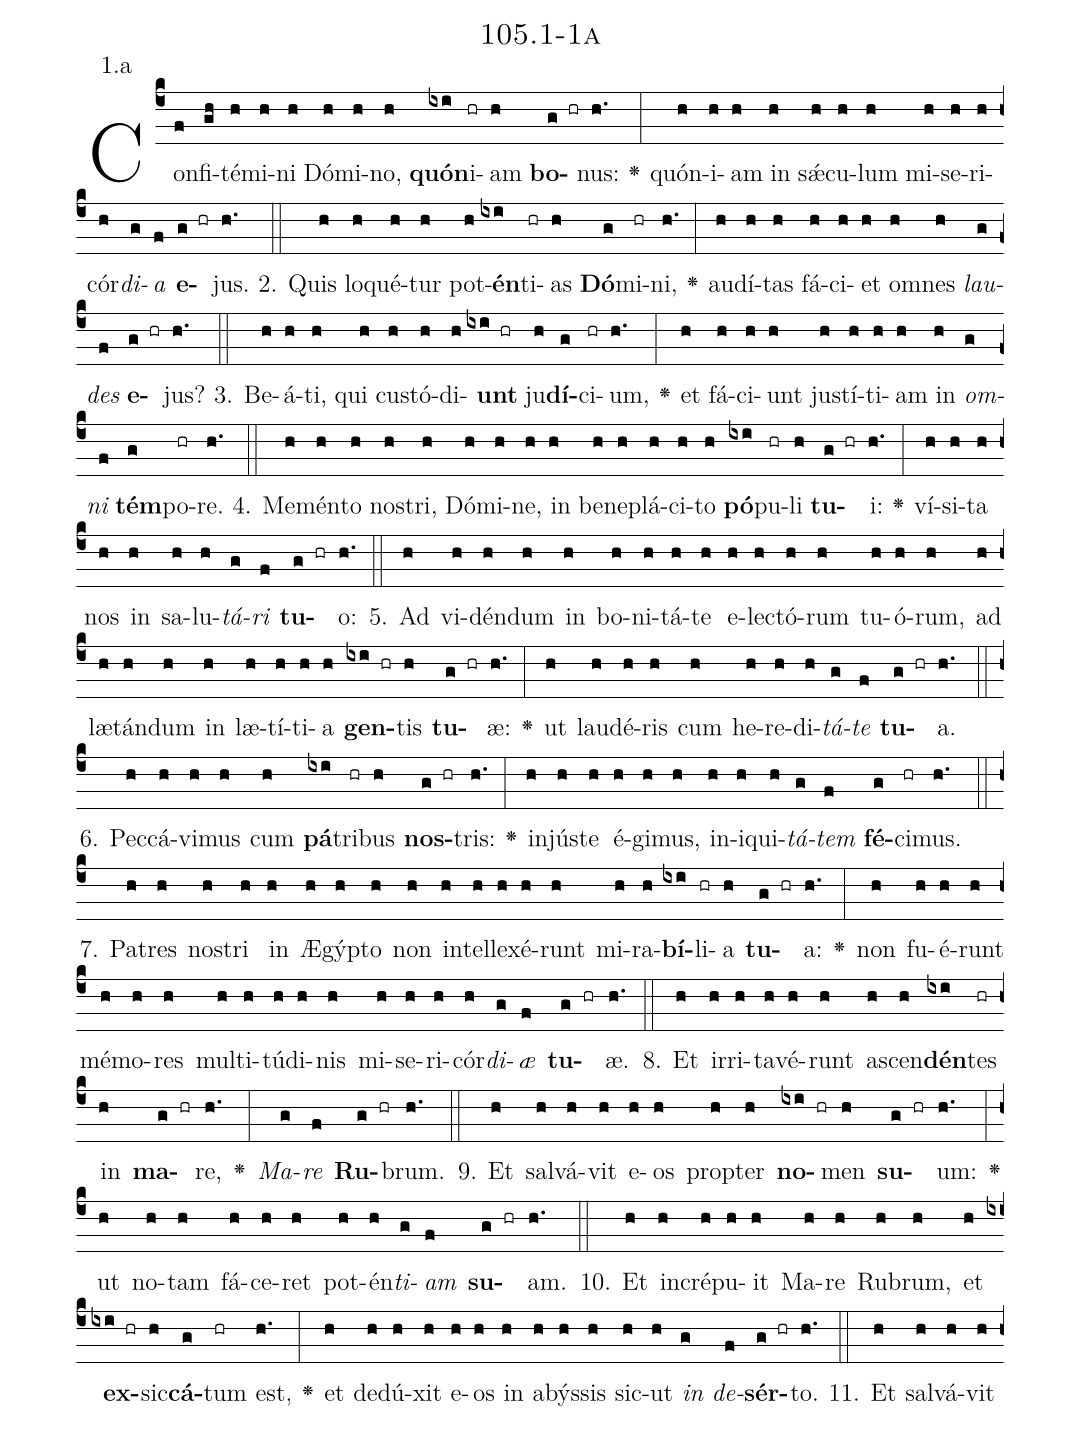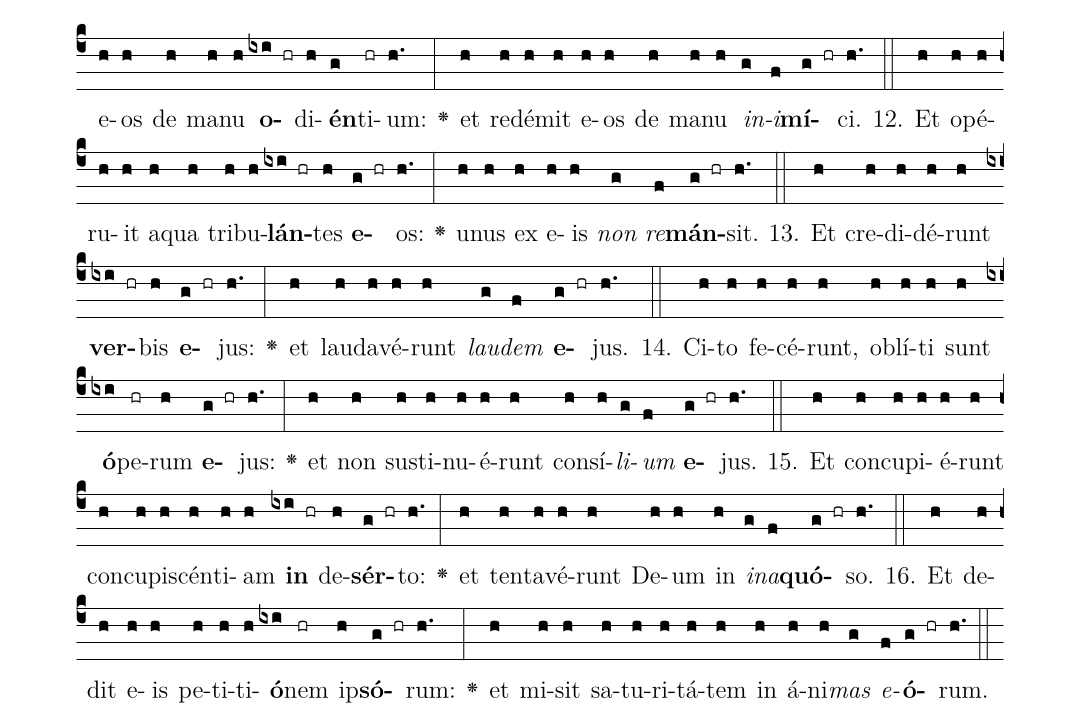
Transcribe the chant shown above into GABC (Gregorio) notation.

name: 105.1-1a;
annotation: 1.a;
%%
(c4)Con(f)fi(gh)té(h)mi(h)ni(h) Dó(h)mi(h)no,(h) <b>quón</b>(ixi)i(hr)am(h) <b>bo</b>(g hr)nus:(h.) <v>\greheightstar</v>(:) quón(h)i(h)am(h) in(h) sǽ(h)cu(h)lum(h) mi(h)se(h)ri(h)cór(h)<i>di</i>(g)<i>a</i>(f) <b>e</b>(g hr)jus.(h.) (::)
2. Quis(h) lo(h)qué(h)tur(h) pot(h)<b>én</b>(ixi)ti(hr)as(h) <b>Dó</b>(g)mi(hr)ni,(h.) <v>\greheightstar</v>(:) au(h)dí(h)tas(h) fá(h)ci(h)et(h) om(h)nes(h) <i>lau</i>(g)<i>des</i>(f) <b>e</b>(g hr)jus?(h.) (::)
3. Be(h)á(h)ti,(h) qui(h) cus(h)tó(h)di(h)<b>unt</b>(ixi hr) ju(h)<b>dí</b>(g)ci(hr)um,(h.) <v>\greheightstar</v>(:) et(h) fá(h)ci(h)unt(h) jus(h)tí(h)ti(h)am(h) in(h) <i>om</i>(g)<i>ni</i>(f) <b>tém</b>(g)po(hr)re.(h.) (::)
4. Me(h)mén(h)to(h) nos(h)tri,(h) Dó(h)mi(h)ne,(h) in(h) be(h)ne(h)plá(h)ci(h)to(h) <b>pó</b>(ixi)pu(hr)li(h) <b>tu</b>(g hr)i:(h.) <v>\greheightstar</v>(:) ví(h)si(h)ta(h) nos(h) in(h) sa(h)lu(h)<i>tá</i>(g)<i>ri</i>(f) <b>tu</b>(g hr)o:(h.) (::)
5. Ad(h) vi(h)dén(h)dum(h) in(h) bo(h)ni(h)tá(h)te(h) e(h)lec(h)tó(h)rum(h) tu(h)ó(h)rum,(h) ad(h) læ(h)tán(h)dum(h) in(h) læ(h)tí(h)ti(h)a(h) <b>gen</b>(ixi hr)tis(h) <b>tu</b>(g hr)æ:(h.) <v>\greheightstar</v>(:) ut(h) lau(h)dé(h)ris(h) cum(h) he(h)re(h)di(h)<i>tá</i>(g)<i>te</i>(f) <b>tu</b>(g hr)a.(h.) (::)
6. Pec(h)cá(h)vi(h)mus(h) cum(h) <b>pá</b>(ixi)tri(hr)bus(h) <b>nos</b>(g hr)tris:(h.) <v>\greheightstar</v>(:) in(h)jús(h)te(h) é(h)gi(h)mus,(h) in(h)i(h)qui(h)<i>tá</i>(g)<i>tem</i>(f) <b>fé</b>(g)ci(hr)mus.(h.) (::)
7. Pa(h)tres(h) nos(h)tri(h) in(h) Æ(h)gýp(h)to(h) non(h) in(h)tel(h)le(h)xé(h)runt(h) mi(h)ra(h)<b>bí</b>(ixi)li(hr)a(h) <b>tu</b>(g hr)a:(h.) <v>\greheightstar</v>(:) non(h) fu(h)é(h)runt(h) mé(h)mo(h)res(h) mul(h)ti(h)tú(h)di(h)nis(h) mi(h)se(h)ri(h)cór(h)<i>di</i>(g)<i>æ</i>(f) <b>tu</b>(g hr)æ.(h.) (::)
8. Et(h) ir(h)ri(h)ta(h)vé(h)runt(h) a(h)scen(h)<b>dén</b>(ixi)tes(hr) in(h) <b>ma</b>(g hr)re,(h.) <v>\greheightstar</v>(:) <i>Ma</i>(g)<i>re</i>(f) <b>Ru</b>(g hr)brum.(h.) (::)
9. Et(h) sal(h)vá(h)vit(h) e(h)os(h) prop(h)ter(h) <b>no</b>(ixi hr)men(h) <b>su</b>(g hr)um:(h.) <v>\greheightstar</v>(:) ut(h) no(h)tam(h) fá(h)ce(h)ret(h) pot(h)én(h)<i>ti</i>(g)<i>am</i>(f) <b>su</b>(g hr)am.(h.) (::)
10. Et(h) in(h)cré(h)pu(h)it(h) Ma(h)re(h) Ru(h)brum,(h) et(h) <b>ex</b>(ixi hr)sic(h)<b>cá</b>(g)tum(hr) est,(h.) <v>\greheightstar</v>(:) et(h) de(h)dú(h)xit(h) e(h)os(h) in(h) a(h)býs(h)sis(h) sic(h)ut(h) <i>in</i>(g) <i>de</i>(f)<b>sér</b>(g hr)to.(h.) (::)
11. Et(h) sal(h)vá(h)vit(h) e(h)os(h) de(h) ma(h)nu(h) <b>o</b>(ixi hr)di(h)<b>én</b>(g)ti(hr)um:(h.) <v>\greheightstar</v>(:) et(h) red(h)é(h)mit(h) e(h)os(h) de(h) ma(h)nu(h) <i>in</i>(g)<i>i</i>(f)<b>mí</b>(g hr)ci.(h.) (::)
12. Et(h) o(h)pé(h)ru(h)it(h) a(h)qua(h) tri(h)bu(h)<b>lán</b>(ixi hr)tes(h) <b>e</b>(g hr)os:(h.) <v>\greheightstar</v>(:) u(h)nus(h) ex(h) e(h)is(h) <i>non</i>(g) <i>re</i>(f)<b>mán</b>(g hr)sit.(h.) (::)
13. Et(h) cre(h)di(h)dé(h)runt(h) <b>ver</b>(ixi hr)bis(h) <b>e</b>(g hr)jus:(h.) <v>\greheightstar</v>(:) et(h) lau(h)da(h)vé(h)runt(h) <i>lau</i>(g)<i>dem</i>(f) <b>e</b>(g hr)jus.(h.) (::)
14. Ci(h)to(h) fe(h)cé(h)runt,(h) ob(h)lí(h)ti(h) sunt(h) <b>ó</b>(ixi)pe(hr)rum(h) <b>e</b>(g hr)jus:(h.) <v>\greheightstar</v>(:) et(h) non(h) sus(h)ti(h)nu(h)é(h)runt(h) con(h)sí(h)<i>li</i>(g)<i>um</i>(f) <b>e</b>(g hr)jus.(h.) (::)
15. Et(h) con(h)cu(h)pi(h)é(h)runt(h) con(h)cu(h)pi(h)scén(h)ti(h)am(h) <b>in</b>(ixi hr) de(h)<b>sér</b>(g hr)to:(h.) <v>\greheightstar</v>(:) et(h) ten(h)ta(h)vé(h)runt(h) De(h)um(h) in(h) <i>in</i>(g)<i>a</i>(f)<b>quó</b>(g hr)so.(h.) (::)
16. Et(h) de(h)dit(h) e(h)is(h) pe(h)ti(h)ti(h)<b>ó</b>(ixi)nem(hr) ip(h)<b>só</b>(g hr)rum:(h.) <v>\greheightstar</v>(:) et(h) mi(h)sit(h) sa(h)tu(h)ri(h)tá(h)tem(h) in(h) á(h)ni(h)<i>mas</i>(g) <i>e</i>(f)<b>ó</b>(g hr)rum.(h.) (::)
